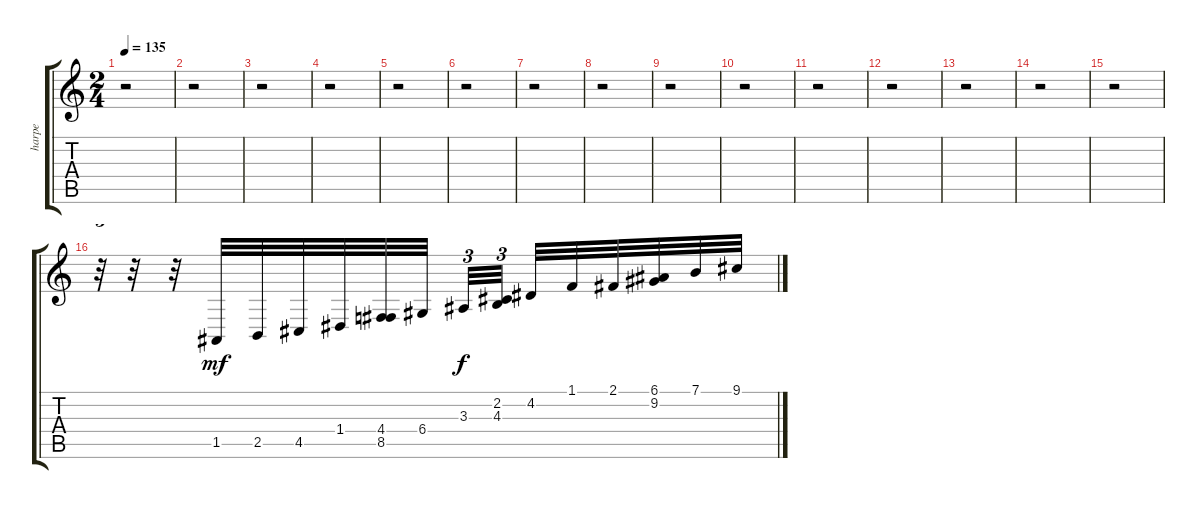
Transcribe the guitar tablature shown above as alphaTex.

\track ("harpe" "harpe") {instrument orchestralharp}
\staff {score tabs}
\tuning (E4 B3 G3 D3 A2 E2) {hide}
\ts (2 4)
\tempo 135
\clef g2
\ks c
r.2{dy ff} |
r.2 |
r.2 |
r.2 |
r.2 |
r.2 |
r.2 |
r.2 |
r.2 |
r.2 |
r.2 |
r.2 |
r.2 |
r.2 |
r.2 |
r.32{tu (3 2)} r.32 r.32 1.5.32{dy mf} 2.5.32 4.5.32 1.4.32 (4.4 8.5).32 6.4.32 3.3.32{tu (3 2) dy f} (2.2 4.3).32{tu (3 2) beam splitsecondary} 4.2.32 1.1.32 2.1.32 (6.1 9.2).32 7.1.32 9.1.32
